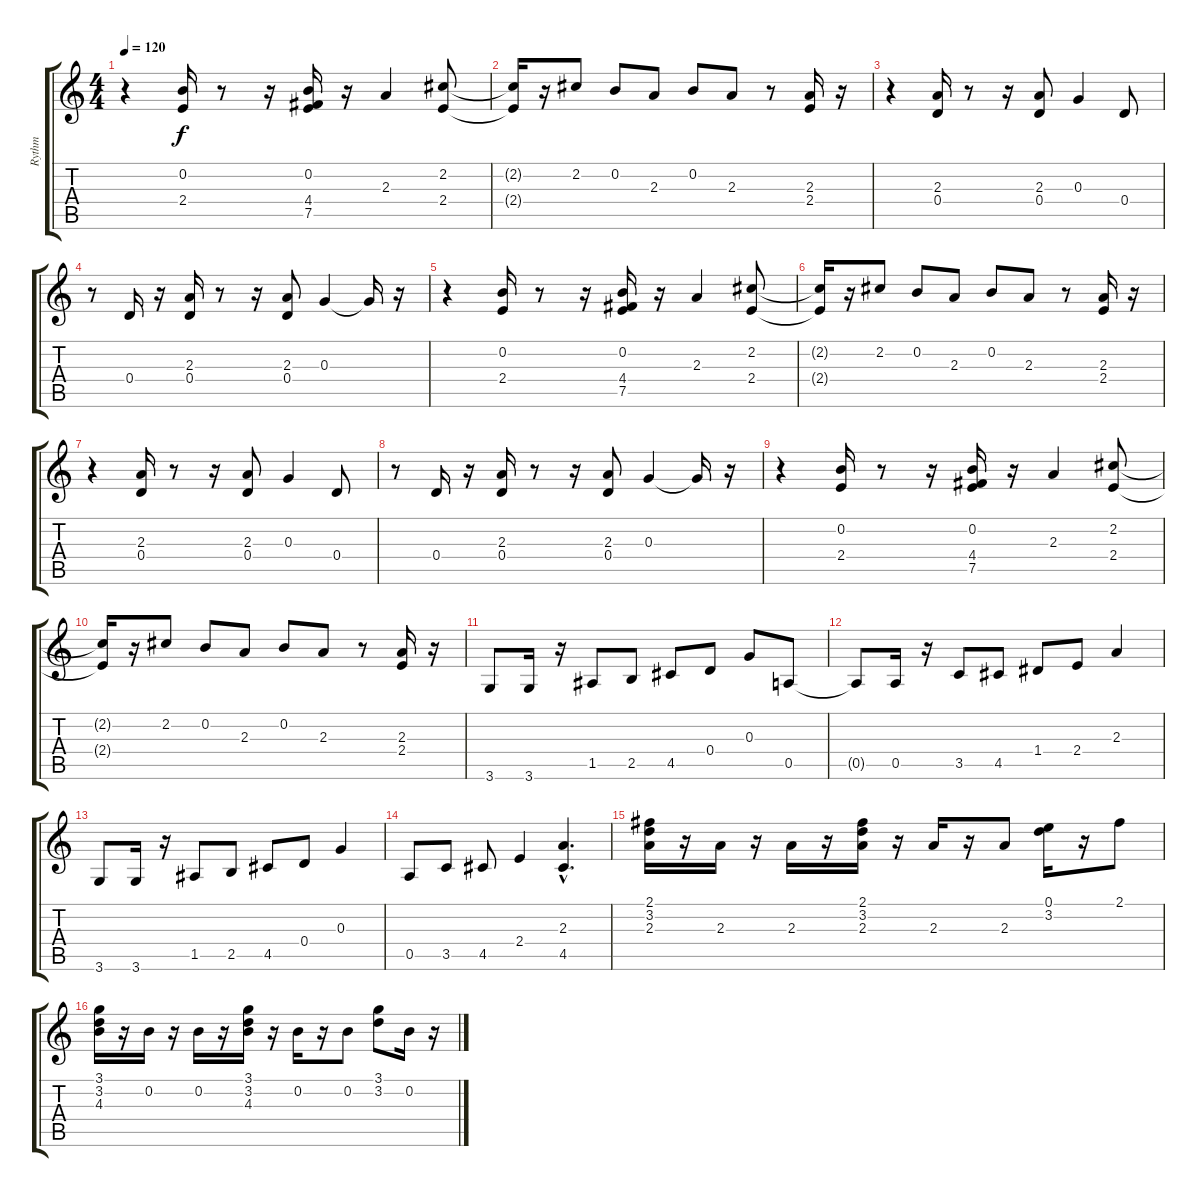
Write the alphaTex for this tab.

\track ("Rythm" "Rythm") {instrument overdrivenguitar}
\staff {score tabs}
\tuning (E4 B3 G3 D3 A2 E2) {hide}
\ts (4 4)
\tempo 120
\clef g2
\ks c
r.4{dy f} (0.2 2.4).16 r.8 r.16 (0.2 4.4 7.5).16 r.16 2.3.4 (2.2 2.4).8 |
(2.2{t} 2.4{t}).16 r.16 2.2.8 0.2.8 2.3.8 0.2.8 2.3.8 r.8 (2.3 2.4).16 r.16 |
r.4 (2.3 0.4).16 r.8 r.16 (2.3 0.4).8 0.3.4 0.4.8 |
r.8 0.4.16 r.16 (2.3 0.4).16 r.8 r.16 (2.3 0.4).8 0.3.4 0.3{t}.16 r.16 |
r.4 (0.2 2.4).16 r.8 r.16 (0.2 4.4 7.5).16 r.16 2.3.4 (2.2 2.4).8 |
(2.2{t} 2.4{t}).16 r.16 2.2.8 0.2.8 2.3.8 0.2.8 2.3.8 r.8 (2.3 2.4).16 r.16 |
r.4 (2.3 0.4).16 r.8 r.16 (2.3 0.4).8 0.3.4 0.4.8 |
r.8 0.4.16 r.16 (2.3 0.4).16 r.8 r.16 (2.3 0.4).8 0.3.4 0.3{t}.16 r.16 |
r.4 (0.2 2.4).16 r.8 r.16 (0.2 4.4 7.5).16 r.16 2.3.4 (2.2 2.4).8 |
(2.2{t} 2.4{t}).16 r.16 2.2.8 0.2.8 2.3.8 0.2.8 2.3.8 r.8 (2.3 2.4).16 r.16 |
3.6.8 3.6.16 r.16 1.5.8 2.5.8 4.5.8 0.4.8 0.3.8 0.5.8 |
0.5{t}.8 0.5.16 r.16 3.5.8 4.5.8 1.4.8 2.4.8 2.3.4 |
3.6.8 3.6.16 r.16 1.5.8 2.5.8 4.5.8 0.4.8 0.3.4 |
0.5.8 3.5.8 4.5.8 2.4.4 (2.3{hac} 4.5{hac}).4{d} |
(2.1 3.2 2.3).16 r.16 2.3.16 r.16 2.3.16 r.16 (2.1 3.2 2.3).16 r.16 2.3.16 r.16 2.3.8 (0.1 3.2).16 r.16 2.1.8 |
(3.1 3.2 4.3).16 r.16 0.2.16 r.16 0.2.16 r.16 (3.1 3.2 4.3).16 r.16 0.2.16 r.16 0.2.8 (3.1 3.2).8 0.2.16 r.16
